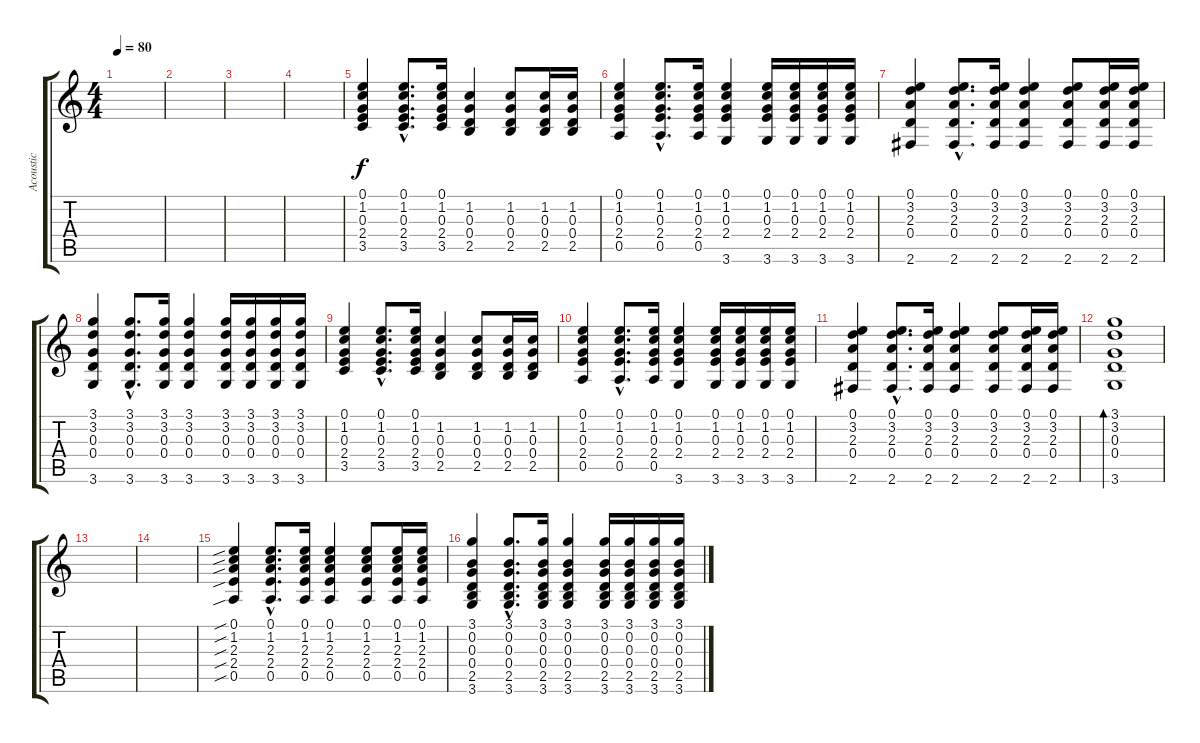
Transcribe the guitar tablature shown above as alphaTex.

\track ("Acoustic" "Acoustic") {instrument acousticguitarsteel}
\staff {score tabs}
\tuning (E4 B3 G3 D3 A2 E2) {hide}
\ts (4 4)
\tempo 80
\clef g2
\ks c
|
|
|
|
(0.1 1.2 0.3 2.4 3.5).4 (0.1{hac} 1.2{hac} 0.3{hac} 2.4{hac} 3.5{hac}).8{d} (0.1 1.2 0.3 2.4 3.5).16 (1.2 0.3 0.4 2.5).4 (1.2 0.3 0.4 2.5).8 (1.2 0.3 0.4 2.5).16 (1.2 0.3 0.4 2.5).16 |
(0.1 1.2 0.3 2.4 0.5).4 (0.1{hac} 1.2{hac} 0.3{hac} 2.4{hac} 0.5{hac}).8{d} (0.1 1.2 0.3 2.4 0.5).16 (0.1 1.2 0.3 2.4 3.6).4 (0.1 1.2 0.3 2.4 3.6).16 (0.1 1.2 0.3 2.4 3.6).16 (0.1 1.2 0.3 2.4 3.6).16 (0.1 1.2 0.3 2.4 3.6).16 |
(0.1 3.2 2.3 0.4 2.6).4 (0.1{hac} 3.2{hac} 2.3{hac} 0.4{hac} 2.6{hac}).8{d} (0.1 3.2 2.3 0.4 2.6).16 (0.1 3.2 2.3 0.4 2.6).4 (0.1 3.2 2.3 0.4 2.6).8 (0.1 3.2 2.3 0.4 2.6).16 (0.1 3.2 2.3 0.4 2.6).16 |
(3.1 3.2 0.3 0.4 3.6).4 (3.1{hac} 3.2{hac} 0.3{hac} 0.4{hac} 3.6{hac}).8{d} (3.1 3.2 0.3 0.4 3.6).16 (3.1 3.2 0.3 0.4 3.6).4 (3.1 3.2 0.3 0.4 3.6).16 (3.1 3.2 0.3 0.4 3.6).16 (3.1 3.2 0.3 0.4 3.6).16 (3.1 3.2 0.3 0.4 3.6).16 |
(0.1 1.2 0.3 2.4 3.5).4 (0.1{hac} 1.2{hac} 0.3{hac} 2.4{hac} 3.5{hac}).8{d} (0.1 1.2 0.3 2.4 3.5).16 (1.2 0.3 0.4 2.5).4 (1.2 0.3 0.4 2.5).8 (1.2 0.3 0.4 2.5).16 (1.2 0.3 0.4 2.5).16 |
(0.1 1.2 0.3 2.4 0.5).4 (0.1{hac} 1.2{hac} 0.3{hac} 2.4{hac} 0.5{hac}).8{d} (0.1 1.2 0.3 2.4 0.5).16 (0.1 1.2 0.3 2.4 3.6).4 (0.1 1.2 0.3 2.4 3.6).16 (0.1 1.2 0.3 2.4 3.6).16 (0.1 1.2 0.3 2.4 3.6).16 (0.1 1.2 0.3 2.4 3.6).16 |
(0.1 3.2 2.3 0.4 2.6).4 (0.1{hac} 3.2{hac} 2.3{hac} 0.4{hac} 2.6{hac}).8{d} (0.1 3.2 2.3 0.4 2.6).16 (0.1 3.2 2.3 0.4 2.6).4 (0.1 3.2 2.3 0.4 2.6).8 (0.1 3.2 2.3 0.4 2.6).16 (0.1 3.2 2.3 0.4 2.6).16 |
(3.1 3.2 0.3 0.4 3.6).1{bd 120} |
|
|
(0.1{sib} 1.2{sib} 2.3{sib} 2.4{sib} 0.5{sib}).4 (0.1{hac} 1.2{hac} 2.3{hac} 2.4{hac} 0.5{hac}).8{d} (0.1 1.2 2.3 2.4 0.5).16 (0.1 1.2 2.3 2.4 0.5).4 (0.1 1.2 2.3 2.4 0.5).8 (0.1 1.2 2.3 2.4 0.5).16 (0.1 1.2 2.3 2.4 0.5).16 |
(3.1 0.2 0.3 0.4 2.5 3.6).4 (3.1{hac} 0.2{hac} 0.3{hac} 0.4{hac} 2.5{hac} 3.6{hac}).8{d} (3.1 0.2 0.3 0.4 2.5 3.6).16 (3.1 0.2 0.3 0.4 2.5 3.6).4 (3.1 0.2 0.3 0.4 2.5 3.6).16 (3.1 0.2 0.3 0.4 2.5 3.6).16 (3.1 0.2 0.3 0.4 2.5 3.6).16 (3.1 0.2 0.3 0.4 2.5 3.6).16
